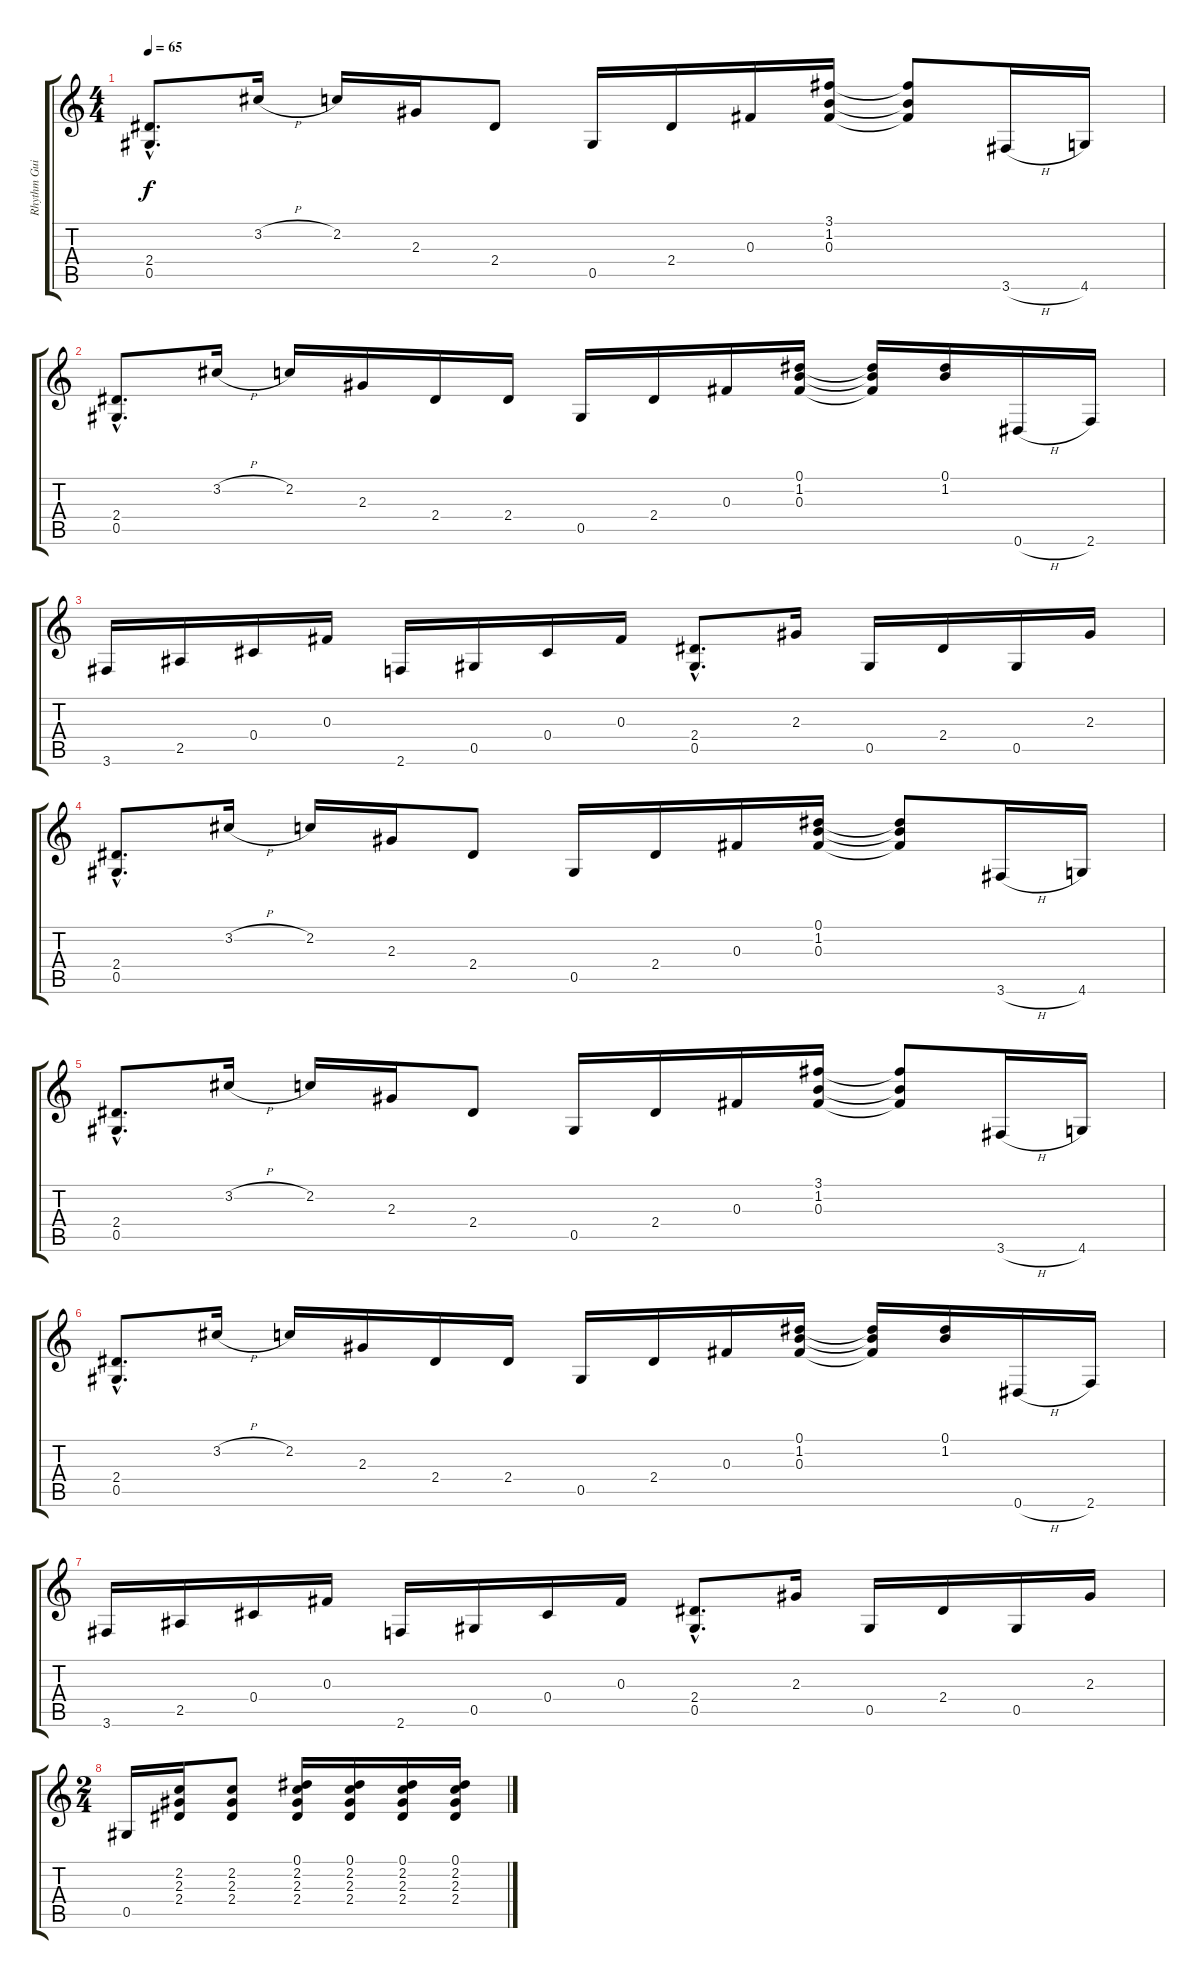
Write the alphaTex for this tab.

\track ("Rhythm Guitar 2" "Rhythm Gui") {instrument overdrivenguitar}
\staff {score tabs}
\tuning (Eb4 Bb3 Gb3 Db3 Ab2 Eb2) {hide}
\ts (4 4)
\tempo 65
\clef g2
\ks c
(2.4{hac} 0.5{hac}).8{d dy f} 3.2{h}.16 2.2.16 2.3.16 2.4.8 0.5.16 2.4.16 0.3.16 (3.1 1.2 0.3).16 (3.1{t} 1.2{t} 0.3{t}).8 3.6{h}.16 4.6.16 |
(2.4{hac} 0.5{hac}).8{d} 3.2{h}.16 2.2.16 2.3.16 2.4.16 2.4.16 0.5.16 2.4.16 0.3.16 (0.1 1.2 0.3).16 (0.1{t} 1.2{t} 0.3{t}).16 (0.1 1.2).16 0.6{h}.16 2.6.16 |
3.6.16 2.5.16 0.4.16 0.3.16 2.6.16 0.5.16 0.4.16 0.3.16 (2.4{hac} 0.5{hac}).8{d} 2.3.16 0.5.16 2.4.16 0.5.16 2.3.16 |
(2.4{hac} 0.5{hac}).8{d} 3.2{h}.16 2.2.16 2.3.16 2.4.8 0.5.16 2.4.16 0.3.16 (0.1 1.2 0.3).16 (0.1{t} 1.2{t} 0.3{t}).8 3.6{h}.16 4.6.16 |
(2.4{hac} 0.5{hac}).8{d} 3.2{h}.16 2.2.16 2.3.16 2.4.8 0.5.16 2.4.16 0.3.16 (3.1 1.2 0.3).16 (3.1{t} 1.2{t} 0.3{t}).8 3.6{h}.16 4.6.16 |
(2.4{hac} 0.5{hac}).8{d} 3.2{h}.16 2.2.16 2.3.16 2.4.16 2.4.16 0.5.16 2.4.16 0.3.16 (0.1 1.2 0.3).16 (0.1{t} 1.2{t} 0.3{t}).16 (0.1 1.2).16 0.6{h}.16 2.6.16 |
3.6.16 2.5.16 0.4.16 0.3.16 2.6.16 0.5.16 0.4.16 0.3.16 (2.4{hac} 0.5{hac}).8{d} 2.3.16 0.5.16 2.4.16 0.5.16 2.3.16 |
\ts (2 4)
0.5.16 (2.2 2.3 2.4).16 (2.2 2.3 2.4).8 (0.1 2.2 2.3 2.4).16 (0.1 2.2 2.3 2.4).16 (0.1 2.2 2.3 2.4).16 (0.1 2.2 2.3 2.4).16
